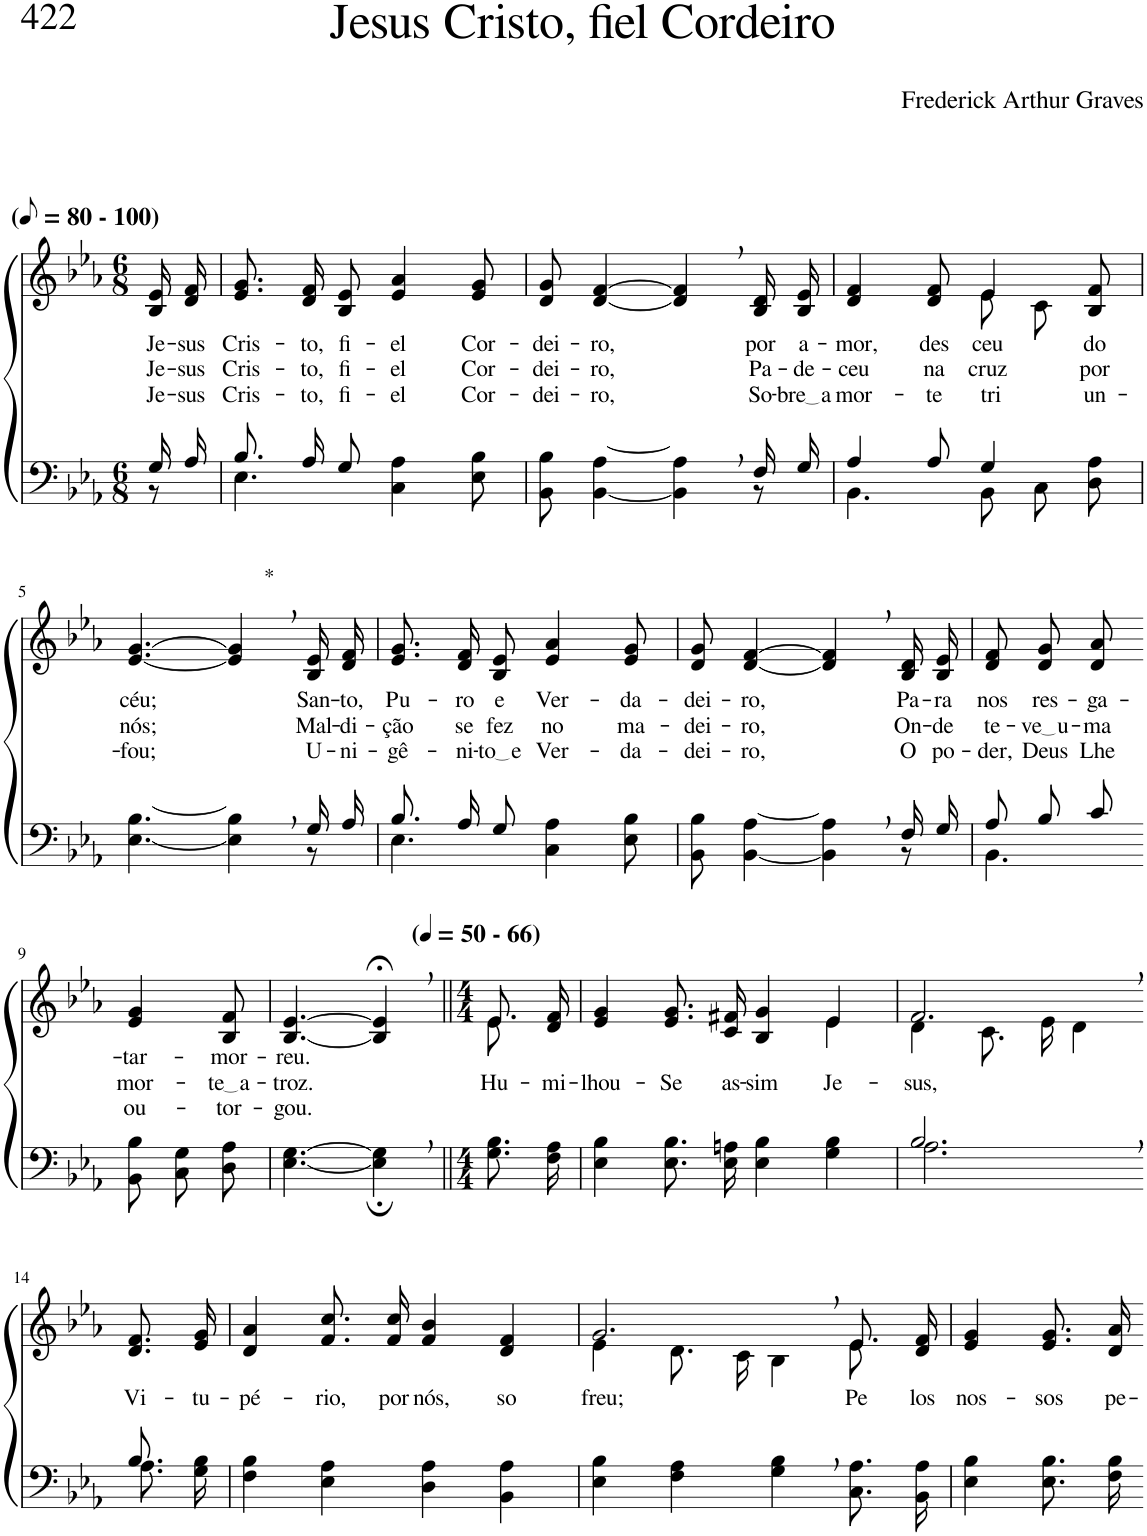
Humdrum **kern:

**kern	**kern	**text	**text	**text
*part2	*part1	*part1	*part1	*part1
*staff2	*staff1	*staff1	*staff1	*staff1
*I"Parte III e IV	*I"Parte I e II	*	*	*
*clefF4	*clefG2	*	*	*
*k[b-e-a-]	*k[b-e-a-]	*	*	*
*M6/8	*M6/8	*	*	*
*MM40	*MM40	*	*	*
=1	=1	=1	=1	=1
*^	*	*	*	*
!	!	!LO:TX:a:B:t=(	!	!	!
!	!	!LO:TX:a:B:t=- 100)	!	!	!
!	!	!	!LO:LY:b	!LO:LY:b	!LO:LY:b
16G/LL	8r	16B-/ 16e-/LL	Je-	Je-	Je-
!	!	!	!LO:LY:b	!LO:LY:b	!LO:LY:b
16A-/JJ	.	16d/ 16f/JJ	-sus	-sus	-sus
=2	=2	=2	=2	=2	=2
!	!	!	!LO:LY:b	!LO:LY:b	!LO:LY:b
8.B-/L	4.E-\	8.e-/ 8.g/L	Cris-	Cris-	Cris-
!	!	!	!LO:LY:b	!LO:LY:b	!LO:LY:b
16A-/K	.	16d/ 16f/K	-to,	-to,	-to,
!	!	!	!LO:LY:b	!LO:LY:b	!LO:LY:b
8G/J	.	8B-/ 8e-/J	fi-	fi-	fi-
!	!	!	!LO:LY:b	!LO:LY:b	!LO:LY:b
4.ryy	4C\ 4A-\	4e-/ 4a-/	-el	-el	-el
!	!	!	!LO:LY:b	!LO:LY:b	!LO:LY:b
.	8E-\ 8B-\	8e-/ 8g/	Cor-	Cor-	Cor-
=3	=3	=3	=3	=3	=3
!	!	!	!LO:LY:b	!LO:LY:b	!LO:LY:b
4.ryy	8BB-\ 8B-\	8d/ 8g/	-dei-	-dei-	-dei-
!	!	!	!LO:LY:b	!LO:LY:b	!LO:LY:b
.	[4BB-\ [4A-\	[4d/ [4f/	-ro,	-ro,	-ro,
4ryy	4BB-\] 4A-\]	4d/], 4f/],	.	.	.
!	!	!	!LO:LY:b	!LO:LY:b	!LO:LY:b
16F/LL	8r	16B-/ 16d/LL	por	Pa-	So-
!	!	!	!LO:LY:b	!LO:LY:b	!LO:LY:b
16G/JJ	.	16B-/ 16e-/JJ	a-	-de-	bre a
=4	=4	=4	=4	=4	=4
!	!	!	!LO:LY:b	!LO:LY:b	!LO:LY:b
*	*	*^	*	*	*
4A-/	4.BB-\	4d/ 4f/	4.ryy	-mor,	-ceu	mor-
!	!	!	!	!LO:LY:b	!LO:LY:b	!LO:LY:b
8A-/	.	8d/ 8f/	.	des-	na	-te
!	!	!	!	!LO:LY:b	!LO:LY:b	!LO:LY:b
4G/	8BB-\L	4e-/	8e-\L	-ceu	cruz	tri-
.	8C\	.	8c\J	.	.	.
!	!	!	!	!LO:LY:b	!LO:LY:b	!LO:LY:b
8ryy	8D\ 8A-\J	8B-/ 8f/	8ryy	do	por	-un-
!!LO:LB:g=z
=5	=5	=5	=5	=5	=5	=5
!	!	!	!	!LO:LY:b	!LO:LY:b	!LO:LY:b
*	*	*v	*v	*	*	*
4.ryy	[4.E-\ [4.B-\	[4.e-/ [4.g/	céu;	nós;	-fou;
!	!	!LO:TX:a:t=*	!	!	!
4ryy	4E-\] 4B-\]	4e-/], 4g/],	.	.	.
!	!	!	!LO:LY:b	!LO:LY:b	!LO:LY:b
16G/LL	8r	16B-/ 16e-/LL	San-	Mal-	U-
!	!	!	!LO:LY:b	!LO:LY:b	!LO:LY:b
16A-/JJ	.	16d/ 16f/JJ	-to,	-di-	-ni-
=6	=6	=6	=6	=6	=6
!	!	!	!LO:LY:b	!LO:LY:b	!LO:LY:b
8.B-/L	4.E-\	8.e-/ 8.g/L	Pu-	-ção	-gê-
!	!	!	!LO:LY:b	!LO:LY:b	!LO:LY:b
16A-/K	.	16d/ 16f/K	-ro	se	-ni-
!	!	!	!LO:LY:b	!LO:LY:b	!LO:LY:b
8G/J	.	8B-/ 8e-/J	e	fez	to e
!	!	!	!LO:LY:b	!LO:LY:b	!LO:LY:b
4.ryy	4C\ 4A-\	4e-/ 4a-/	Ver-	no	Ver-
!	!	!	!LO:LY:b	!LO:LY:b	!LO:LY:b
.	8E-\ 8B-\	8e-/ 8g/	-da-	ma-	-da-
=7	=7	=7	=7	=7	=7
!	!	!	!LO:LY:b	!LO:LY:b	!LO:LY:b
4.ryy	8BB-\ 8B-\	8d/ 8g/	-dei-	-dei-	-dei-
!	!	!	!LO:LY:b	!LO:LY:b	!LO:LY:b
.	[4BB-\ [4A-\	[4d/ [4f/	-ro,	-ro,	-ro,
4ryy	4BB-\] 4A-\]	4d/], 4f/],	.	.	.
!	!	!	!LO:LY:b	!LO:LY:b	!LO:LY:b
16F/LL	8r	16B-/ 16d/LL	Pa-	On-	O
!	!	!	!LO:LY:b	!LO:LY:b	!LO:LY:b
16G/JJ	.	16B-/ 16e-/JJ	-ra	-de	po-
=8	=8	=8	=8	=8	=8
!	!	!	!LO:LY:b	!LO:LY:b	!LO:LY:b
8A-/L	4.BB-\	8d/ 8f/L	nos	te-	-der,
!	!	!	!LO:LY:b	!LO:LY:b	!LO:LY:b
8B-/	.	8d/ 8g/	res-	ve u	Deus
!	!	!	!LO:LY:b	!LO:LY:b	!LO:LY:b
8c/J	.	8d/ 8a-/J	-ga-	-ma	Lhe
*v	*v	*	*	*	*
!!LO:LB:g=z
=9-	=9-	=9-	=9-	=9-
!	!	!LO:LY:b	!LO:LY:b	!LO:LY:b
8BB-\ 8B-\L	4e-/ 4g/	-tar-	mor-	ou-
8C\ 8G\	.	.	.	.
!	!	!LO:LY:b	!LO:LY:b	!LO:LY:b
8D\ 8A-\J	8B-/ 8f/	-mor-	te a	-tor-
=10	=10	=10	=10	=10
!	!	!LO:LY:b	!LO:LY:b	!LO:LY:b
[4.E-\ [4.G\	[4.B-/ [4.e-/	-reu.	-troz.	-gou.
4E-\];, 4G\];,	4B-/];<, 4e-/];<,	.	.	.
=11||	=11||	=11||	=11||	=11||
*M4/4	*M4/4	*	*	*
*	*MM50	*	*	*
!	!LO:TX:a:B:t=(	!	!	!
!	!LO:TX:a:B:t=- 66)	!	!	!
!	!	!	!LO:LY:b	!
*	*^	*	*	*
8.G\ 8.B-\L	8.e-/L	8.e-\	.	Hu-	.
!	!	!	!	!LO:LY:b	!
16F\ 16A-\Jk	16d/ 16f/Jk	16ryy	.	-mi-	.
=12	=12	=12	=12	=12	=12
!	!	!	!	!LO:LY:b	!
4E-\ 4B-\	4e-/ 4g/	2.ryy	.	-lhou-	.
!	!	!	!	!LO:LY:b	!
8.E-\ 8.B-\L	8.e-/ 8.g/L	.	.	-Se	.
!	!	!	!	!LO:LY:b	!
16E-\ 16An\Jk	16c/ 16f#X/Jk	.	.	as-	.
!	!	!	!	!LO:LY:b	!
4E-\ 4B-\	4B-/ 4g/	.	.	-sim	.
!	!	!	!	!LO:LY:b	!
4G\ 4B-\	4e-/	4e-\	.	Je-	.
=13	=13	=13	=13	=13	=13
*^	*	*	*	*	*
!	!	!	!	!	!LO:LY:b	!
2.B-,/	2.A-\	2.f,/	4d\	.	-sus,	.
.	.	.	8.c\L	.	.	.
.	.	.	16e-\Jk	.	.	.
.	.	.	4d\	.	.	.
!!LO:LB:g=z
=14-	=14-	=14-	=14-	=14-	=14-	=14-
!	!	!	!	!LO:LY:b	!	!
*	*	*v	*v	*	*	*
8.B-/	8.A-\L	8.d/ 8.f/L	Vi-	.	.
!	!	!	!LO:LY:b	!	!
16ryy	16G\ 16B-\Jk	16e-/ 16g/Jk	-tu-	.	.
=15	=15	=15	=15	=15	=15
!	!	!	!LO:LY:b	!	!
*v	*v	*	*	*	*
4F\ 4B-\	4d/ 4a-/	-pé-	.	.
!	!	!LO:LY:b	!	!
4E-\ 4A-\	8.f/ 8.cc/L	-rio,	.	.
!	!	!LO:LY:b	!	!
.	16f/ 16cc/Jk	por	.	.
!	!	!LO:LY:b	!	!
4D\ 4A-\	4f/ 4b-/	nós,	.	.
!	!	!LO:LY:b	!	!
4BB-\ 4A-\	4d/ 4f/	so-	.	.
=16	=16	=16	=16	=16
*	*^	*	*	*
!	!	!	!LO:LY:b	!	!
4E-\ 4B-\	2.g,/	4e-\	-freu;	.	.
4F\ 4A-\	.	8.d\	.	.	.
.	.	16c\	.	.	.
4G\, 4B-\,	.	4B-\	.	.	.
!	!	!	!LO:LY:b	!	!
8.C\ 8.A-\L	8.e-/L	8.e-\	Pe-	.	.
!	!	!	!LO:LY:b	!	!
16BB-\ 16A-\Jk	16d/ 16f/Jk	16ryy	-los	.	.
=17	=17	=17	=17	=17	=17
!	!	!	!LO:LY:b	!	!
*	*v	*v	*	*	*
4E-\ 4B-\	4e-/ 4g/	nos-	.	.
!	!	!LO:LY:b	!	!
8.E-\ 8.B-\L	8.e-/ 8.g/L	-sos	.	.
!	!	!LO:LY:b	!	!
16F\ 16B-\Jk	16d/ 16a-/Jk	pe-	.	.
=-	=-	=-	=-	=-
*-	*-	*-	*-	*-
